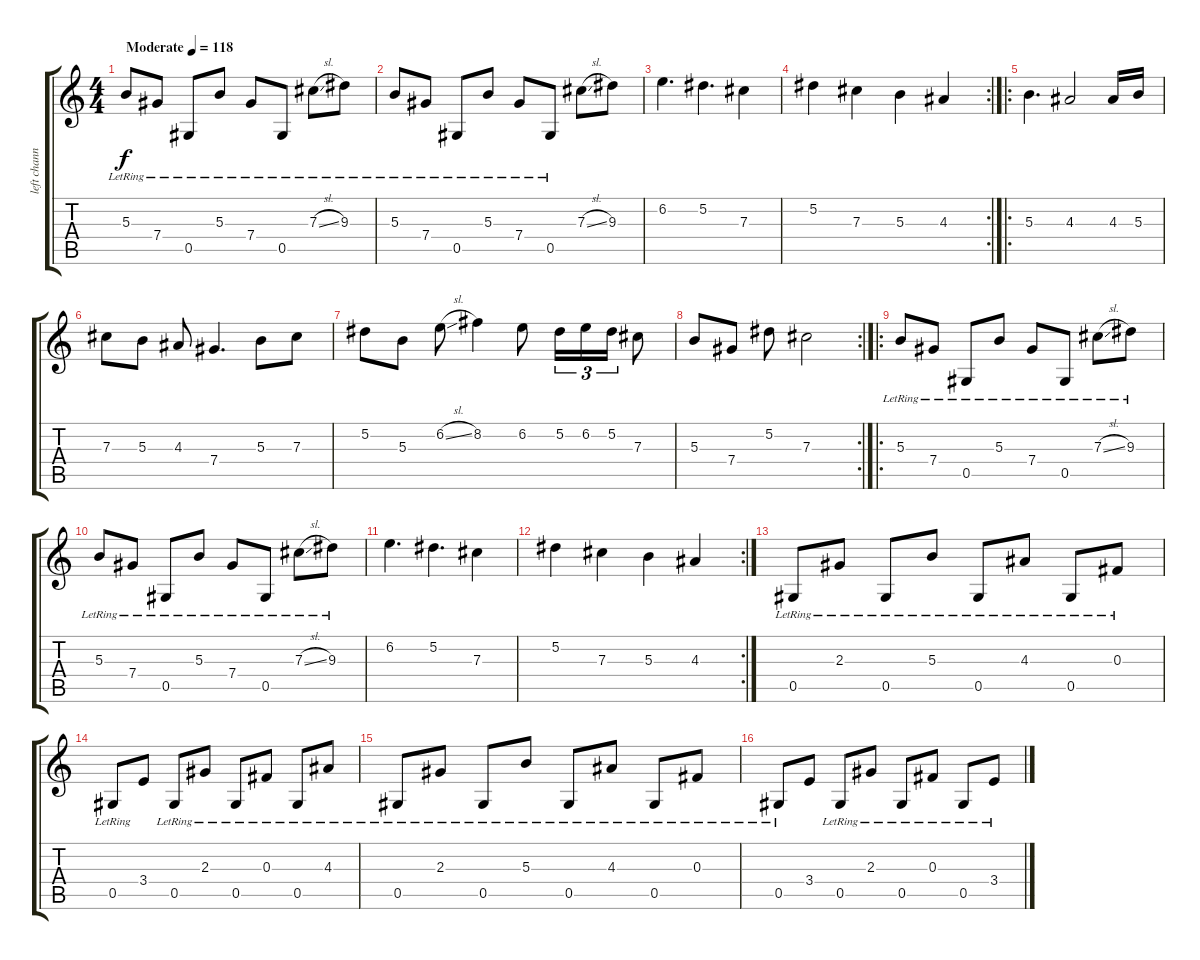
\track ("left channel" "left chann") {instrument acousticguitarsteel}
\staff {score tabs}
\tuning (Eb4 Bb3 Gb3 Db3 Ab2 Eb2) {hide}
\ts (4 4)
\tempo (118 "Moderate")
\clef g2
\ks c
5.3{lr}.8{dy f instrument acousticguitarsteel} 7.4{lr}.8 0.5{lr}.8 5.3{lr}.8 7.4{lr}.8 0.5{lr}.8 7.3{sl lr}.8 9.3{lr}.8 |
5.3{lr}.8 7.4{lr}.8 0.5{lr}.8 5.3{lr}.8 7.4{lr}.8 0.5{lr}.8 7.3{sl}.8 9.3.8 |
6.2.4{d} 5.2.4{d} 7.3.4 |
\rc 2
5.2.4 7.3.4 5.3.4 4.3.4 |
\ro
5.3.4{d} 4.3.2 4.3.16 5.3.16 |
7.3.8 5.3.8 4.3.8 7.4.4{d} 5.3.8 7.3.8 |
5.2.8 5.3.8 6.2{sl}.8 8.2.4 6.2.8 5.2.16{tu (3 2)} 6.2.16{tu (3 2)} 5.2.16{tu (3 2)} 7.3.8 |
\rc 2
5.3.8 7.4.8 5.2.8 7.3.2 |
\ro
5.3{lr}.8 7.4{lr}.8 0.5{lr}.8 5.3{lr}.8 7.4{lr}.8 0.5{lr}.8 7.3{sl lr}.8 9.3{lr}.8 |
5.3{lr}.8 7.4{lr}.8 0.5{lr}.8 5.3{lr}.8 7.4{lr}.8 0.5{lr}.8 7.3{sl lr}.8 9.3{lr}.8 |
6.2.4{d} 5.2.4{d} 7.3.4 |
\rc 2
5.2.4 7.3.4 5.3.4 4.3.4 |
0.5{lr}.8 2.3{lr}.8 0.5{lr}.8 5.3{lr}.8 0.5{lr}.8 4.3{lr}.8 0.5{lr}.8 0.3{lr}.8 |
0.5{lr}.8 3.4.8 0.5{lr}.8 2.3{lr}.8 0.5{lr}.8 0.3{lr}.8 0.5{lr}.8 4.3{lr}.8 |
0.5{lr}.8 2.3{lr}.8 0.5{lr}.8 5.3{lr}.8 0.5{lr}.8 4.3{lr}.8 0.5{lr}.8 0.3{lr}.8 |
0.5{lr}.8 3.4.8 0.5{lr}.8 2.3{lr}.8 0.5{lr}.8 0.3{lr}.8 0.5{lr}.8 3.4{lr}.8
